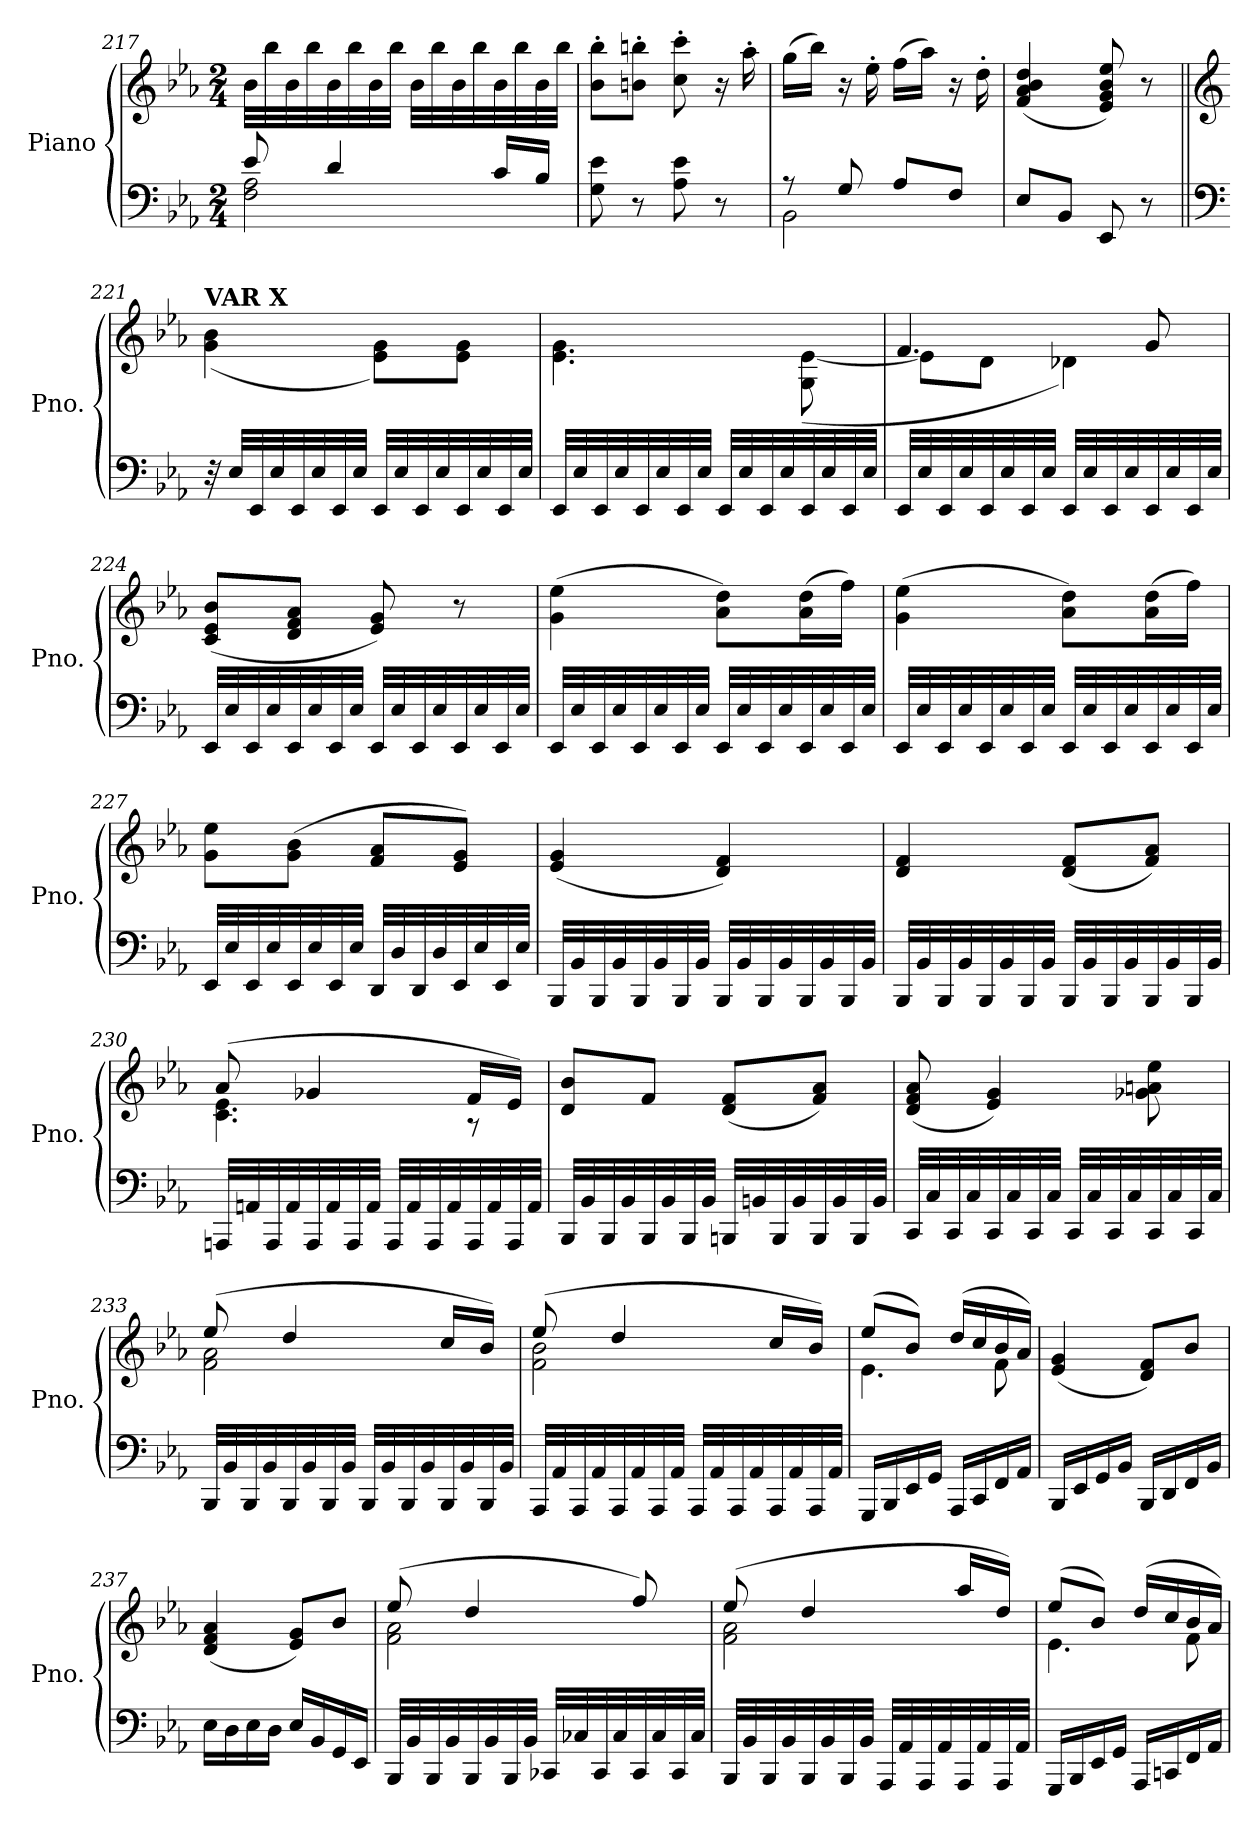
**kern	**kern
*part1	*part1
*staff2	*staff1
*I"Piano	*
*I'Pno.	*
*clefF4	*clefG2
*k[b-e-a-]	*k[b-e-a-]
*E-:	*E-:
*M2/4	*M2/4
=217	=217
*^	*
8e-/	2F\ 2A-\	32b-\LLL
.	.	32bb-\
.	.	32b-\
.	.	32bb-\
4d/	.	32b-\
.	.	32bb-\
.	.	32b-\
.	.	32bb-\JJJ
.	.	32b-\LLL
.	.	32bb-\
.	.	32b-\
.	.	32bb-\
16c/LL	.	32b-\
.	.	32bb-\
16B-/JJ	.	32b-\
.	.	32bb-\JJJ
*v	*v	*
=218	=218
8G\ 8e-\	8b-\' 8bb-\'L
8r	8bn\' 8bbn\'J
8A-\ 8e-\	8cc\' 8ccc\'
8r	16r
.	16aa-'\
=219	=219
*^	*
8r	2BB-\	(>16gg\LL
.	.	16bb-\JJ)
8G/	.	16r
.	.	16ee-'\
8A-/L	.	(>16ff\LL
.	.	16aa-\JJ)
8F/J	.	16r
.	.	16dd'\
*v	*v	*
=220	=220
8E-/L	(<4f/ 4a-/ 4b-/ 4dd/
8BB-/J	.
8EE-/	8e-/ 8g/ 8b-/ 8ee-/)
8r	8r
=221||	=221||
*clefF4	*clefG2
*	*^
!	!LO:TX:a:B:t=VAR X	!
32r	2ryy	(<4g\ 4b-\
32E-/LLL	.	.
32EE-/	.	.
32E-/	.	.
32EE-/	.	.
32E-/	.	.
32EE-/	.	.
32E-/JJJ	.	.
32EE-/LLL	.	8e-\ 8g\L)
32E-/	.	.
32EE-/	.	.
32E-/	.	.
32EE-/	.	8e-\ 8g\J
32E-/	.	.
32EE-/	.	.
32E-/JJJ	.	.
=222	=222	=222
32EE-/LLL	2ryy	4.e-\ 4.g\
32E-/	.	.
32EE-/	.	.
32E-/	.	.
32EE-/	.	.
32E-/	.	.
32EE-/	.	.
32E-/JJJ	.	.
32EE-/LLL	.	.
32E-/	.	.
32EE-/	.	.
32E-/	.	.
32EE-/	.	(<8G\ [8e-\
32E-/	.	.
32EE-/	.	.
32E-/JJJ	.	.
=223	=223	=223
32EE-/LLL	4.f/	8e-\L]
32E-/	.	.
32EE-/	.	.
32E-/	.	.
32EE-/	.	8d\J
32E-/	.	.
32EE-/	.	.
32E-/JJJ	.	.
32EE-/LLL	.	4d-X\)
32E-/	.	.
32EE-/	.	.
32E-/	.	.
32EE-/	8g/	.
32E-/	.	.
32EE-/	.	.
32E-/JJJ	.	.
=224	=224	=224
32EE-/LLL	(>8c/ 8e-/ 8b-/L	4.ryy
32E-/	.	.
32EE-/	.	.
32E-/	.	.
32EE-/	8d/ 8f/ 8a-/J	.
32E-/	.	.
32EE-/	.	.
32E-/JJJ	.	.
32EE-/LLL	8e-/ 8g/)	.
32E-/	.	.
32EE-/	.	.
32E-/	.	.
32EE-/	8r	8ryy
32E-/	.	.
32EE-/	.	.
32E-/JJJ	.	.
*	*v	*v
=225	=225
32EE-/LLL	(>4g\ 4ee-\
32E-/	.
32EE-/	.
32E-/	.
32EE-/	.
32E-/	.
32EE-/	.
32E-/JJJ	.
32EE-/LLL	8a-\ 8dd\L)
32E-/	.
32EE-/	.
32E-/	.
32EE-/	(>16a-\ 16dd\L
32E-/	.
32EE-/	16ff\JJ)
32E-/JJJ	.
=226	=226
32EE-/LLL	(>4g\ 4ee-\
32E-/	.
32EE-/	.
32E-/	.
32EE-/	.
32E-/	.
32EE-/	.
32E-/JJJ	.
32EE-/LLL	8a-\ 8dd\L)
32E-/	.
32EE-/	.
32E-/	.
32EE-/	(>16a-\ 16dd\L
32E-/	.
32EE-/	16ff\JJ)
32E-/JJJ	.
=227	=227
32EE-/LLL	8g\ 8ee-\L
32E-/	.
32EE-/	.
32E-/	.
32EE-/	(>8g\ 8b-\J
32E-/	.
32EE-/	.
32E-/JJJ	.
32DD/LLL	8f/ 8a-/L
32D/	.
32DD/	.
32D/	.
32EE-/	8e-/ 8g/J)
32E-/	.
32EE-/	.
32E-/JJJ	.
=228	=228
32BBB-/LLL	(<4e-/ 4g/
32BB-/	.
32BBB-/	.
32BB-/	.
32BBB-/	.
32BB-/	.
32BBB-/	.
32BB-/JJJ	.
32BBB-/LLL	4d/ 4f/)
32BB-/	.
32BBB-/	.
32BB-/	.
32BBB-/	.
32BB-/	.
32BBB-/	.
32BB-/JJJ	.
=229	=229
32BBB-/LLL	4d/ 4f/
32BB-/	.
32BBB-/	.
32BB-/	.
32BBB-/	.
32BB-/	.
32BBB-/	.
32BB-/JJJ	.
32BBB-/LLL	(<8d/ 8f/L
32BB-/	.
32BBB-/	.
32BB-/	.
32BBB-/	8f/ 8a-/J)
32BB-/	.
32BBB-/	.
32BB-/JJJ	.
=230	=230
*	*^
32AAAn/LLL	(>8a-/	4.c\ 4.e-\
32AAn/	.	.
32AAA/	.	.
32AA/	.	.
32AAA/	4g-X/	.
32AA/	.	.
32AAA/	.	.
32AA/JJJ	.	.
32AAA/LLL	.	.
32AA/	.	.
32AAA/	.	.
32AA/	.	.
32AAA/	16f/LL	8r
32AA/	.	.
32AAA/	16e-/JJ)	.
32AA/JJJ	.	.
=231	=231	=231
32BBB-/LLL	8d/ 8b-/L	8ryy
32BB-/	.	.
32BBB-/	.	.
32BB-/	.	.
32BBB-/	8f/J	8ryy
32BB-/	.	.
32BBB-/	.	.
32BB-/JJJ	.	.
32BBBn/LLL	(>8d/ 8f/L	4ryy
32BBn/	.	.
32BBB/	.	.
32BB/	.	.
32BBB/	8f/ 8a-/J)	.
32BB/	.	.
32BBB/	.	.
32BB/JJJ	.	.
*	*v	*v
=232	=232
32CC/LLL	(<8d/ 8f/ 8a-/
32C/	.
32CC/	.
32C/	.
32CC/	4e-/ 4g/)
32C/	.
32CC/	.
32C/JJJ	.
32CC/LLL	.
32C/	.
32CC/	.
32C/	.
32CC/	8g-X\ 8an\ 8ee-\
32C/	.
32CC/	.
32C/JJJ	.
=233	=233
*	*^
32BBB-/LLL	(>8ee-/	2f\ 2a-\
32BB-/	.	.
32BBB-/	.	.
32BB-/	.	.
32BBB-/	4dd/	.
32BB-/	.	.
32BBB-/	.	.
32BB-/JJJ	.	.
32BBB-/LLL	.	.
32BB-/	.	.
32BBB-/	.	.
32BB-/	.	.
32BBB-/	16cc/LL	.
32BB-/	.	.
32BBB-/	16b-/JJ)	.
32BB-/JJJ	.	.
=234	=234	=234
32AAA-/LLL	(>8ee-/	2f\ 2b-\
32AA-/	.	.
32AAA-/	.	.
32AA-/	.	.
32AAA-/	4dd/	.
32AA-/	.	.
32AAA-/	.	.
32AA-/JJJ	.	.
32AAA-/LLL	.	.
32AA-/	.	.
32AAA-/	.	.
32AA-/	.	.
32AAA-/	16cc/LL	.
32AA-/	.	.
32AAA-/	16b-/JJ)	.
32AA-/JJJ	.	.
=235	=235	=235
16GGG/LL	(>8ee-/L	4.e-\
16BBB-/	.	.
16EE-/	8b-/J)	.
16GG/JJ	.	.
16AAA-/LL	(>16dd/LL	.
16CC/	16cc/	.
16FF/	16b-/	8f\
16AA-/JJ	16a-/JJ)	.
*	*v	*v
=236	=236
16BBB-/LL	(<4e-/ 4g/
16EE-/	.
16GG/	.
16BB-/JJ	.
16BBB-/LL	8d/ 8f/L)
16DD/	.
16FF/	8b-/J
16BB-/JJ	.
=237	=237
16E-\LL	(<4d/ 4f/ 4a-/
16D\	.
16E-\	.
16D\JJ	.
16E-/LL	8e-/ 8g/L)
16BB-/	.
16GG/	8b-/J
16EE-/JJ	.
=238	=238
*	*^
32BBB-/LLL	(>8ee-/	2f\ 2a-\
32BB-/	.	.
32BBB-/	.	.
32BB-/	.	.
32BBB-/	4dd/	.
32BB-/	.	.
32BBB-/	.	.
32BB-/JJJ	.	.
32CC-X/LLL	.	.
32C-X/	.	.
32CC-/	.	.
32C-/	.	.
32CC-/	8ff/)	.
32C-/	.	.
32CC-/	.	.
32C-/JJJ	.	.
=239	=239	=239
32BBB-/LLL	(>8ee-/	2f\ 2a-\
32BB-/	.	.
32BBB-/	.	.
32BB-/	.	.
32BBB-/	4dd/	.
32BB-/	.	.
32BBB-/	.	.
32BB-/JJJ	.	.
32AAA-/LLL	.	.
32AA-/	.	.
32AAA-/	.	.
32AA-/	.	.
32AAA-/	16aa-/LL	.
32AA-/	.	.
32AAA-/	16dd/JJ)	.
32AA-/JJJ	.	.
=240	=240	=240
16GGG/LL	(>8ee-/L	4.e-\
16BBB-/	.	.
16EE-/	8b-/J)	.
16GG/JJ	.	.
16AAA-/LL	(>16dd/LL	.
16CCn/	16cc/	.
16FF/	16b-/	8f\
16AA-/JJ	16a-/JJ)	.
*	*v	*v
=	=
*-	*-
